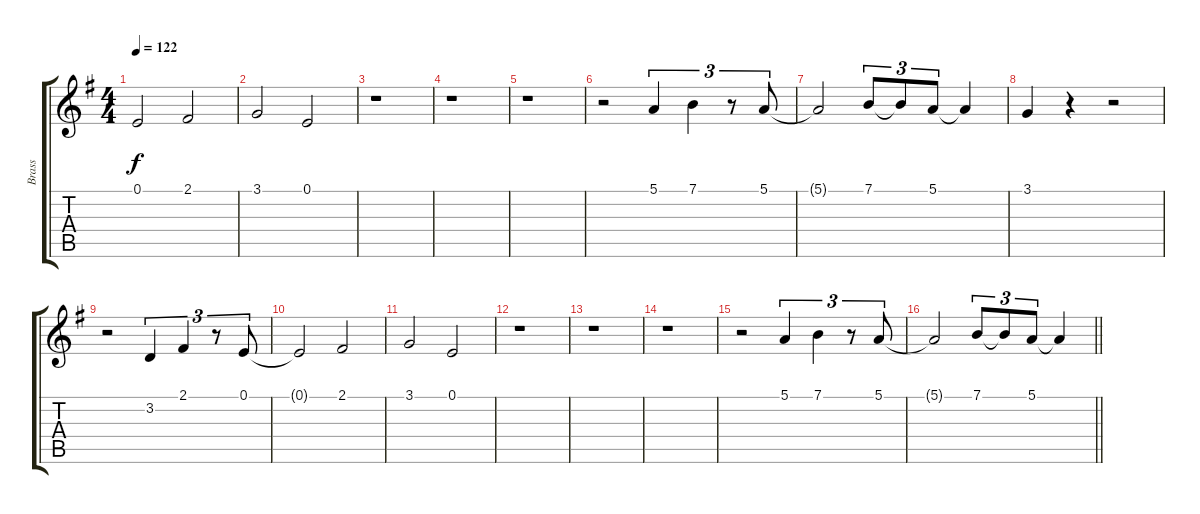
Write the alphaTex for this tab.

\track ("Brass" "Brass") {instrument brasssection}
\staff {score tabs}
\tuning (E4 B3 G3 D3 A2 E2) {hide}
\ts (4 4)
\tempo 122
\clef g2
\ks g
0.1{t}.2{dy f} 2.1.2 |
3.1.2 0.1.2 |
r.1 |
r.1 |
r.1 |
r.2 5.1.4{tu (3 2)} 7.1.4{tu (3 2)} r.8{tu (3 2)} 5.1.8{tu (3 2)} |
5.1{t}.2 7.1.8{tu (3 2)} 7.1{t}.8{tu (3 2)} 5.1.8{tu (3 2)} 5.1{t}.4 |
3.1.4 r.4 r.2 |
r.2 3.2.4{tu (3 2)} 2.1.4{tu (3 2)} r.8{tu (3 2)} 0.1.8{tu (3 2)} |
0.1{t}.2 2.1.2 |
3.1.2 0.1.2 |
r.1 |
r.1 |
r.1 |
r.2 5.1.4{tu (3 2)} 7.1.4{tu (3 2)} r.8{tu (3 2)} 5.1.8{tu (3 2)} |
\barLineRight lightlight
5.1{t}.2 7.1.8{tu (3 2)} 7.1{t}.8{tu (3 2)} 5.1.8{tu (3 2)} 5.1{t}.4
